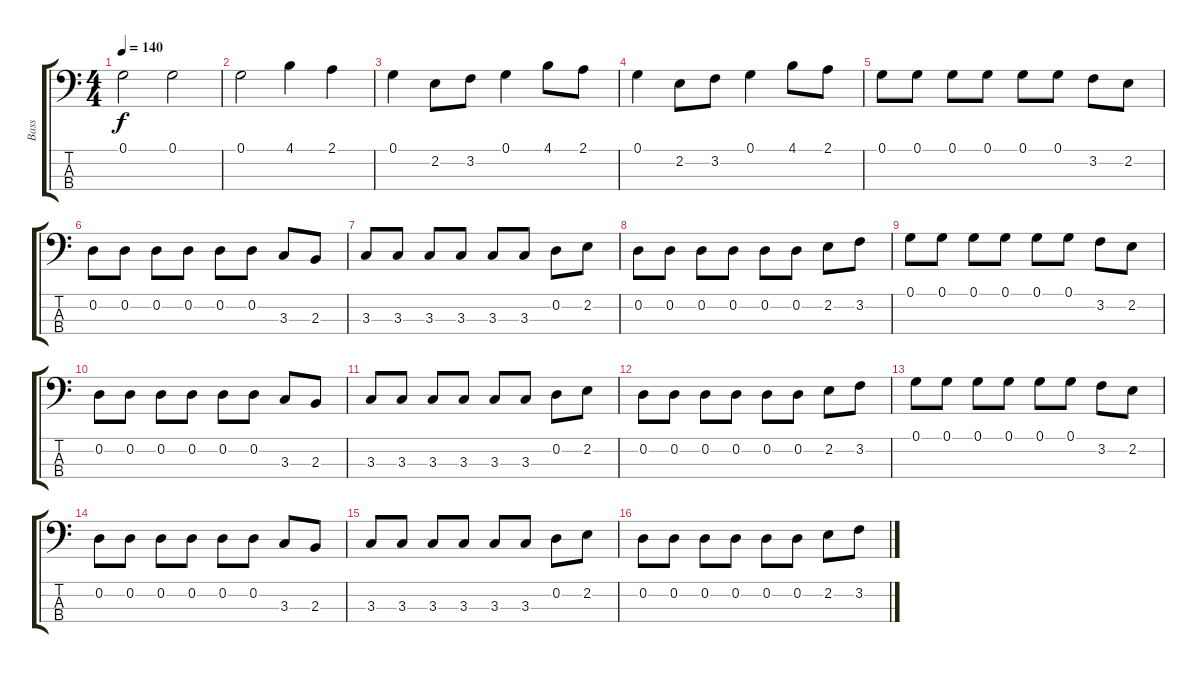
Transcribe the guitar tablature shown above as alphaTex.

\track ("Bass" "Bass") {instrument electricbasspick}
\staff {score tabs}
\tuning (G2 D2 A1 E1) {hide}
\ts (4 4)
\tempo 140
\clef f4
\ks c
0.1.2{dy f} 0.1.2 |
0.1.2 4.1.4 2.1.4 |
0.1.4 2.2.8 3.2.8 0.1.4 4.1.8 2.1.8 |
0.1.4 2.2.8 3.2.8 0.1.4 4.1.8 2.1.8 |
0.1.8 0.1.8 0.1.8 0.1.8 0.1.8 0.1.8 3.2.8 2.2.8 |
0.2.8 0.2.8 0.2.8 0.2.8 0.2.8 0.2.8 3.3.8 2.3.8 |
3.3.8 3.3.8 3.3.8 3.3.8 3.3.8 3.3.8 0.2.8 2.2.8 |
0.2.8 0.2.8 0.2.8 0.2.8 0.2.8 0.2.8 2.2.8 3.2.8 |
0.1.8 0.1.8 0.1.8 0.1.8 0.1.8 0.1.8 3.2.8 2.2.8 |
0.2.8 0.2.8 0.2.8 0.2.8 0.2.8 0.2.8 3.3.8 2.3.8 |
3.3.8 3.3.8 3.3.8 3.3.8 3.3.8 3.3.8 0.2.8 2.2.8 |
0.2.8 0.2.8 0.2.8 0.2.8 0.2.8 0.2.8 2.2.8 3.2.8 |
0.1.8 0.1.8 0.1.8 0.1.8 0.1.8 0.1.8 3.2.8 2.2.8 |
0.2.8 0.2.8 0.2.8 0.2.8 0.2.8 0.2.8 3.3.8 2.3.8 |
3.3.8 3.3.8 3.3.8 3.3.8 3.3.8 3.3.8 0.2.8 2.2.8 |
0.2.8 0.2.8 0.2.8 0.2.8 0.2.8 0.2.8 2.2.8 3.2.8
